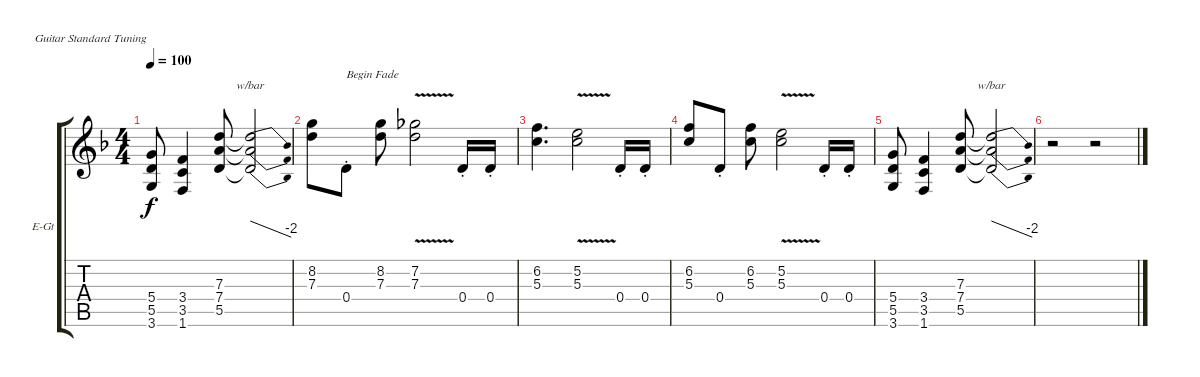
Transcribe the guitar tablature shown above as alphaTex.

\bracketExtendMode groupsimilarinstruments
\firstSystemTrackNameOrientation horizontal
\otherSystemsTrackNameOrientation horizontal
\track ("Lead Guitar" "E-Gt") {instrument overdrivenguitar}
\staff {score tabs}
\tuning (E4 B3 G3 D3 A2 E2)
\ts (4 4)
\tempo 100
\clef g2
\ks dminor
(5.4 5.5 3.6).8{dy f} (3.4 3.5 1.6).4 (7.3 7.4 5.5).8 (7.3{t} 7.4{t} 5.5{t}).2{tbe (dive default 0 0 60 -8)} |
(8.2 7.3).8 0.4{st}.8{txt "Begin Fade"} (8.2 7.3).8 (7.2{v} 7.3{v}).2 0.4{st}.16 0.4{st}.16 |
(6.2 5.3).4{d} (5.2{v} 5.3{v}).2 0.4{st}.16 0.4{st}.16 |
(6.2 5.3).8 0.4{st}.8 (6.2 5.3).8 (5.2{v} 5.3{v}).2 0.4{st}.16 0.4{st}.16 |
(5.4 5.5 3.6).8 (3.4 3.5 1.6).4 (7.3 7.4 5.5).8 (7.3{t} 7.4{t} 5.5{t}).2{tbe (dive default 0 0 60 -8)} |
r.2 r.2
